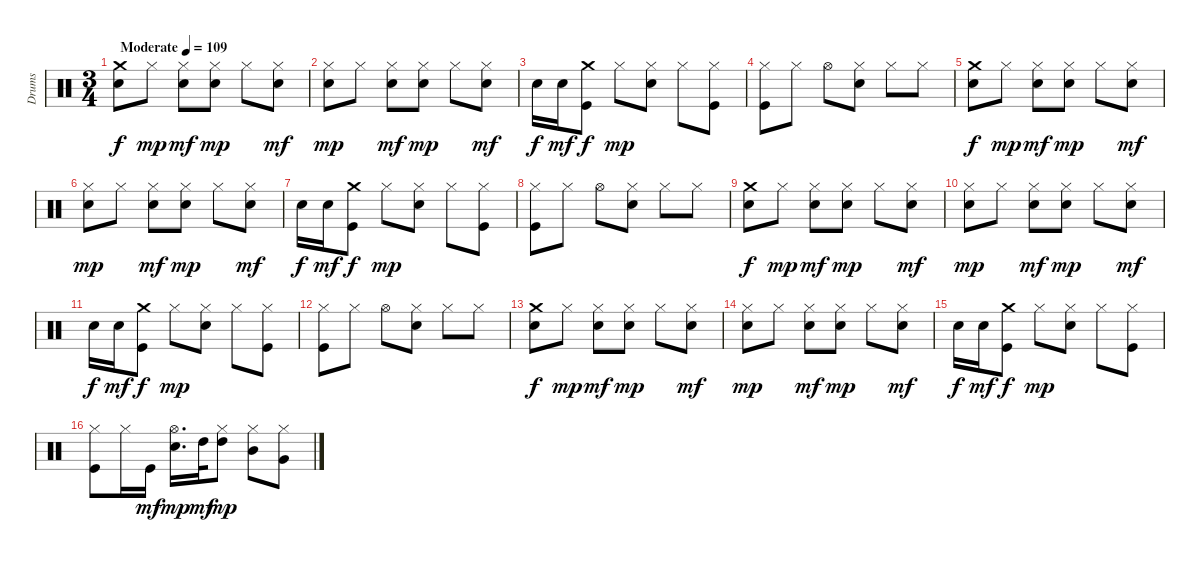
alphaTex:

\track ("Drums" "Drums") {instrument percussion}
\staff {score}
\articulation defaults
\ts (3 4)
\tempo (109 "Moderate")
\clef neutral
\ks c
("Crash medium (hit)" "Electric Snare (hit)").8{dy f} "Hi-Hat (closed)".8{dy mp} ("Hi-Hat (closed)" "Electric Snare (hit)").8{dy mf} ("Hi-Hat (closed)" "Electric Snare (hit)").8{dy mp} "Hi-Hat (closed)".8 ("Hi-Hat (closed)" "Electric Snare (hit)").8{dy mf} |
("Hi-Hat (closed)" "Electric Snare (hit)").8{dy mp} "Hi-Hat (closed)".8 ("Hi-Hat (closed)" "Electric Snare (hit)").8{dy mf} ("Hi-Hat (closed)" "Electric Snare (hit)").8{dy mp} "Hi-Hat (closed)".8 ("Hi-Hat (closed)" "Electric Snare (hit)").8{dy mf} |
"Electric Snare (hit)".16{dy f} "Electric Snare (hit)".16{dy mf} ("Crash medium (hit)" "Kick (hit)").8{dy f} "Hi-Hat (closed)".8{dy mp} ("Hi-Hat (closed)" "Electric Snare (hit)").8 "Hi-Hat (closed)".8 ("Hi-Hat (closed)" "Kick (hit)").8 |
("Hi-Hat (closed)" "Kick (hit)").8 "Hi-Hat (closed)".8 "Hi-Hat (open)".8 ("Hi-Hat (closed)" "Electric Snare (hit)").8 "Hi-Hat (closed)".8 "Hi-Hat (closed)".8 |
("Crash medium (hit)" "Electric Snare (hit)").8{dy f} "Hi-Hat (closed)".8{dy mp} ("Hi-Hat (closed)" "Electric Snare (hit)").8{dy mf} ("Hi-Hat (closed)" "Electric Snare (hit)").8{dy mp} "Hi-Hat (closed)".8 ("Hi-Hat (closed)" "Electric Snare (hit)").8{dy mf} |
("Hi-Hat (closed)" "Electric Snare (hit)").8{dy mp} "Hi-Hat (closed)".8 ("Hi-Hat (closed)" "Electric Snare (hit)").8{dy mf} ("Hi-Hat (closed)" "Electric Snare (hit)").8{dy mp} "Hi-Hat (closed)".8 ("Hi-Hat (closed)" "Electric Snare (hit)").8{dy mf} |
"Electric Snare (hit)".16{dy f} "Electric Snare (hit)".16{dy mf} ("Crash medium (hit)" "Kick (hit)").8{dy f} "Hi-Hat (closed)".8{dy mp} ("Hi-Hat (closed)" "Electric Snare (hit)").8 "Hi-Hat (closed)".8 ("Hi-Hat (closed)" "Kick (hit)").8 |
("Hi-Hat (closed)" "Kick (hit)").8 "Hi-Hat (closed)".8 "Hi-Hat (open)".8 ("Hi-Hat (closed)" "Electric Snare (hit)").8 "Hi-Hat (closed)".8 "Hi-Hat (closed)".8 |
("Crash medium (hit)" "Electric Snare (hit)").8{dy f} "Hi-Hat (closed)".8{dy mp} ("Hi-Hat (closed)" "Electric Snare (hit)").8{dy mf} ("Hi-Hat (closed)" "Electric Snare (hit)").8{dy mp} "Hi-Hat (closed)".8 ("Hi-Hat (closed)" "Electric Snare (hit)").8{dy mf} |
("Hi-Hat (closed)" "Electric Snare (hit)").8{dy mp} "Hi-Hat (closed)".8 ("Hi-Hat (closed)" "Electric Snare (hit)").8{dy mf} ("Hi-Hat (closed)" "Electric Snare (hit)").8{dy mp} "Hi-Hat (closed)".8 ("Hi-Hat (closed)" "Electric Snare (hit)").8{dy mf} |
"Electric Snare (hit)".16{dy f} "Electric Snare (hit)".16{dy mf} ("Crash medium (hit)" "Kick (hit)").8{dy f} "Hi-Hat (closed)".8{dy mp} ("Hi-Hat (closed)" "Electric Snare (hit)").8 "Hi-Hat (closed)".8 ("Hi-Hat (closed)" "Kick (hit)").8 |
("Hi-Hat (closed)" "Kick (hit)").8 "Hi-Hat (closed)".8 "Hi-Hat (open)".8 ("Hi-Hat (closed)" "Electric Snare (hit)").8 "Hi-Hat (closed)".8 "Hi-Hat (closed)".8 |
("Crash medium (hit)" "Electric Snare (hit)").8{dy f} "Hi-Hat (closed)".8{dy mp} ("Hi-Hat (closed)" "Electric Snare (hit)").8{dy mf} ("Hi-Hat (closed)" "Electric Snare (hit)").8{dy mp} "Hi-Hat (closed)".8 ("Hi-Hat (closed)" "Electric Snare (hit)").8{dy mf} |
("Hi-Hat (closed)" "Electric Snare (hit)").8{dy mp} "Hi-Hat (closed)".8 ("Hi-Hat (closed)" "Electric Snare (hit)").8{dy mf} ("Hi-Hat (closed)" "Electric Snare (hit)").8{dy mp} "Hi-Hat (closed)".8 ("Hi-Hat (closed)" "Electric Snare (hit)").8{dy mf} |
"Electric Snare (hit)".16{dy f} "Electric Snare (hit)".16{dy mf} ("Crash medium (hit)" "Kick (hit)").8{dy f} "Hi-Hat (closed)".8{dy mp} ("Hi-Hat (closed)" "Electric Snare (hit)").8 "Hi-Hat (closed)".8 ("Hi-Hat (closed)" "Kick (hit)").8 |
("Kick (hit)" "Hi-Hat (closed)").8 "Hi-Hat (closed)".16 "Kick (hit)".16{dy mf} ("Electric Snare (hit)" "Hi-Hat (open)").16{d dy mp} "High Tom (hit)".32{dy mf} ("High Tom (hit)" "Hi-Hat (closed)").8{dy mp} ("Mid Tom (hit)" "Hi-Hat (closed)").8 ("Very Low Tom (hit)" "Hi-Hat (closed)").8
